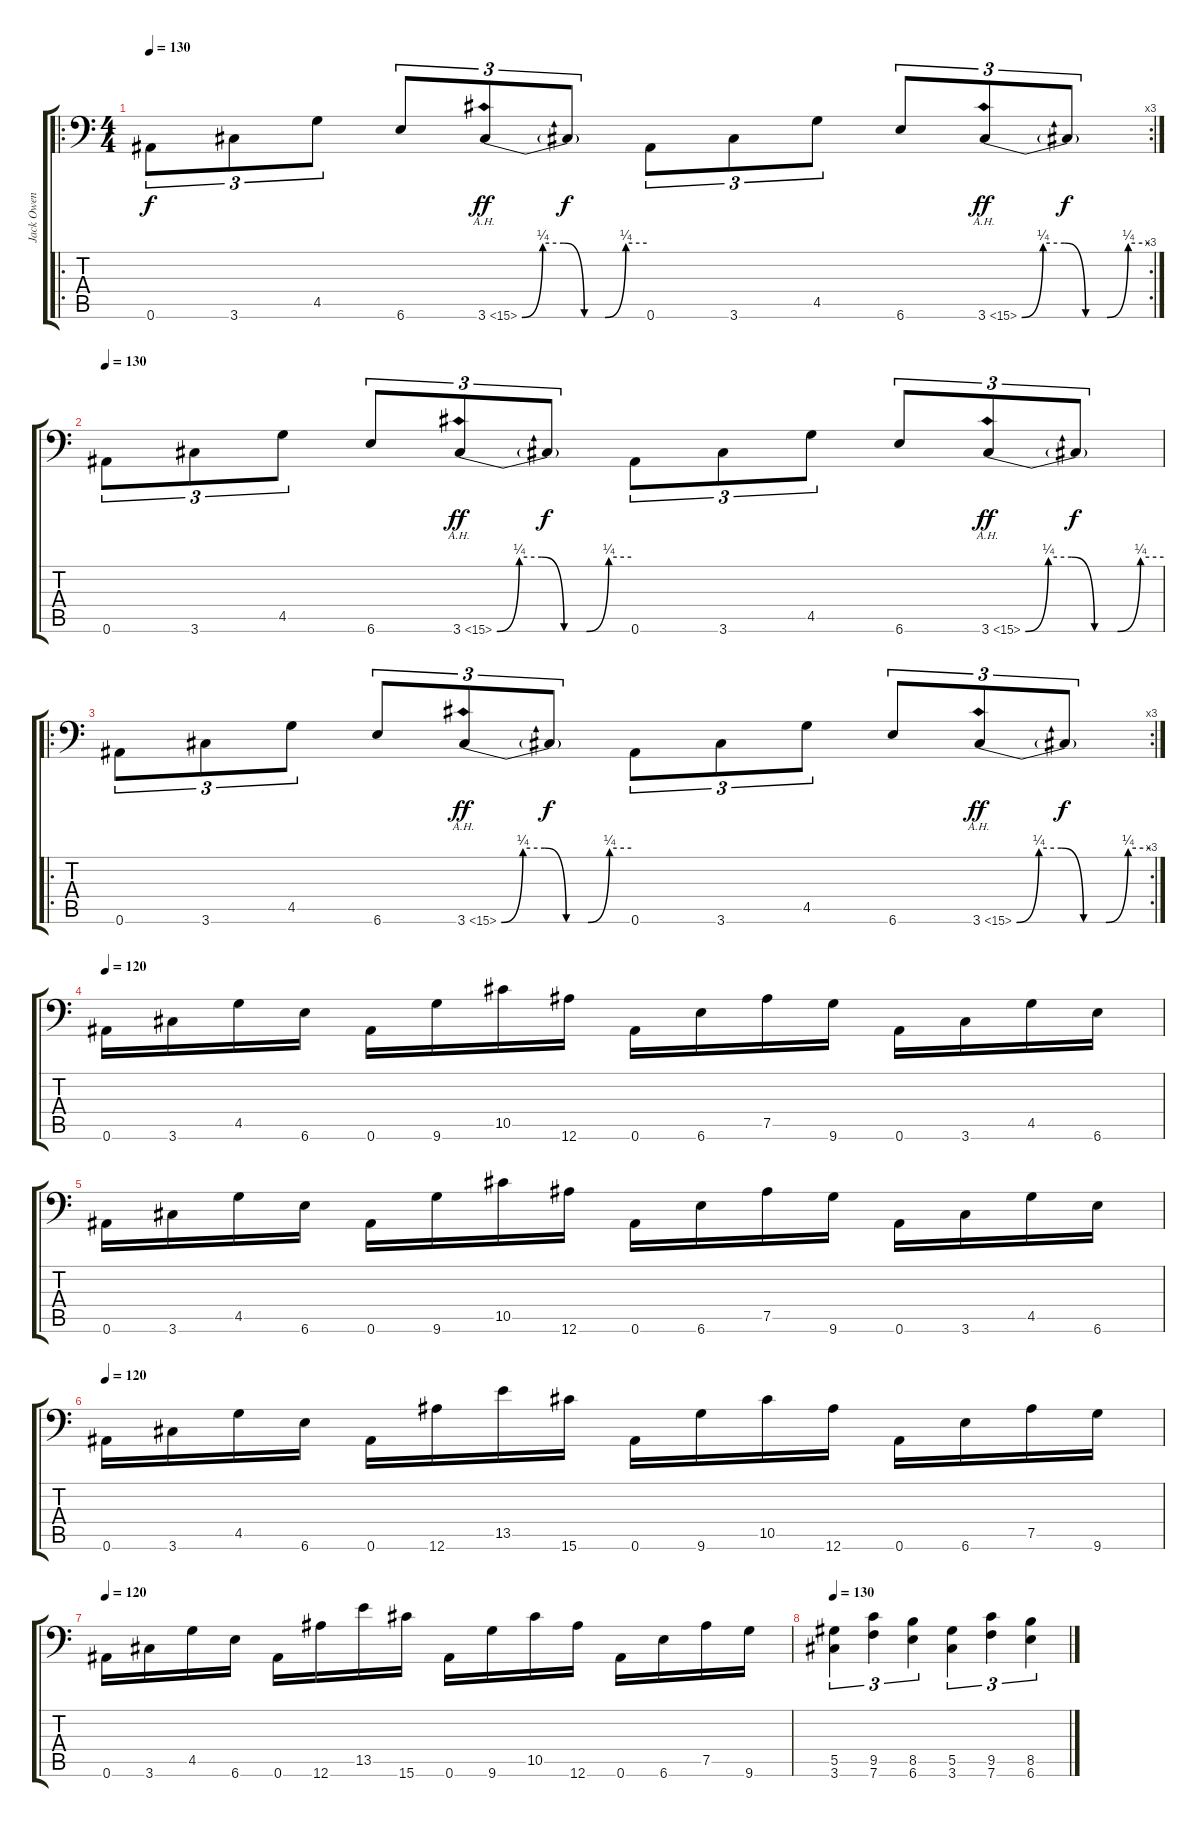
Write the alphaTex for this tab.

\track ("Jack Owen" "Jack Owen") {instrument distortionguitar}
\staff {score tabs}
\tuning (Bb3 F3 Db3 Ab2 Eb2 Bb1) {hide}
\ro
\rc 3
\ts (4 4)
\tempo 130
\clef f4
\ks c
0.6.8{tu (3 2) dy f instrument distortionguitar} 3.6.8{tu (3 2)} 4.5.8{tu (3 2)} 6.6.8{tu (3 2)} 3.6{be (custom 0 0 10 1 20 1 30 0 40 0 50 1 60 1) ah 12}.8{tu (3 2) dy ff instrument guitarharmonics} 3.6{t}.8{tu (3 2) dy f} 0.6.8{tu (3 2) instrument distortionguitar} 3.6.8{tu (3 2)} 4.5.8{tu (3 2)} 6.6.8{tu (3 2)} 3.6{be (custom 0 0 10 1 20 1 30 0 40 0 50 1 60 1) ah 12}.8{tu (3 2) dy ff instrument guitarharmonics} 3.6{t}.8{tu (3 2) dy f} |
\tempo 130
0.6.8{tu (3 2) instrument distortionguitar} 3.6.8{tu (3 2)} 4.5.8{tu (3 2)} 6.6.8{tu (3 2)} 3.6{be (custom 0 0 10 1 20 1 30 0 40 0 50 1 60 1) ah 12}.8{tu (3 2) dy ff instrument guitarharmonics} 3.6{t}.8{tu (3 2) dy f} 0.6.8{tu (3 2) instrument distortionguitar} 3.6.8{tu (3 2)} 4.5.8{tu (3 2)} 6.6.8{tu (3 2)} 3.6{be (custom 0 0 10 1 20 1 30 0 40 0 50 1 60 1) ah 12}.8{tu (3 2) dy ff instrument guitarharmonics} 3.6{t}.8{tu (3 2) dy f} |
\ro
\rc 3
0.6.8{tu (3 2) instrument distortionguitar} 3.6.8{tu (3 2)} 4.5.8{tu (3 2)} 6.6.8{tu (3 2)} 3.6{be (custom 0 0 10 1 20 1 30 0 40 0 50 1 60 1) ah 12}.8{tu (3 2) dy ff instrument guitarharmonics} 3.6{t}.8{tu (3 2) dy f} 0.6.8{tu (3 2) instrument distortionguitar} 3.6.8{tu (3 2)} 4.5.8{tu (3 2)} 6.6.8{tu (3 2)} 3.6{be (custom 0 0 10 1 20 1 30 0 40 0 50 1 60 1) ah 12}.8{tu (3 2) dy ff instrument guitarharmonics} 3.6{t}.8{tu (3 2) dy f} |
\tempo 120
0.6.16{instrument distortionguitar} 3.6.16 4.5.16 6.6.16 0.6.16 9.6.16 10.5.16 12.6.16 0.6.16 6.6.16 7.5.16 9.6.16 0.6.16{instrument distortionguitar} 3.6.16 4.5.16 6.6.16 |
0.6.16{instrument distortionguitar} 3.6.16 4.5.16 6.6.16 0.6.16 9.6.16 10.5.16 12.6.16 0.6.16 6.6.16 7.5.16 9.6.16 0.6.16{instrument distortionguitar} 3.6.16 4.5.16 6.6.16 |
\tempo 120
0.6.16{instrument distortionguitar} 3.6.16 4.5.16 6.6.16 0.6.16 12.6.16 13.5.16 15.6.16 0.6.16 9.6.16 10.5.16 12.6.16 0.6.16 6.6.16 7.5.16 9.6.16 |
\tempo 120
0.6.16{instrument distortionguitar} 3.6.16 4.5.16 6.6.16 0.6.16 12.6.16 13.5.16 15.6.16 0.6.16 9.6.16 10.5.16 12.6.16 0.6.16 6.6.16 7.5.16 9.6.16 |
\tempo 130
(5.5 3.6).4{tu (3 2)} (9.5 7.6).4{tu (3 2)} (8.5 6.6).4{tu (3 2)} (5.5 3.6).4{tu (3 2)} (9.5 7.6).4{tu (3 2)} (8.5 6.6).4{tu (3 2)}
